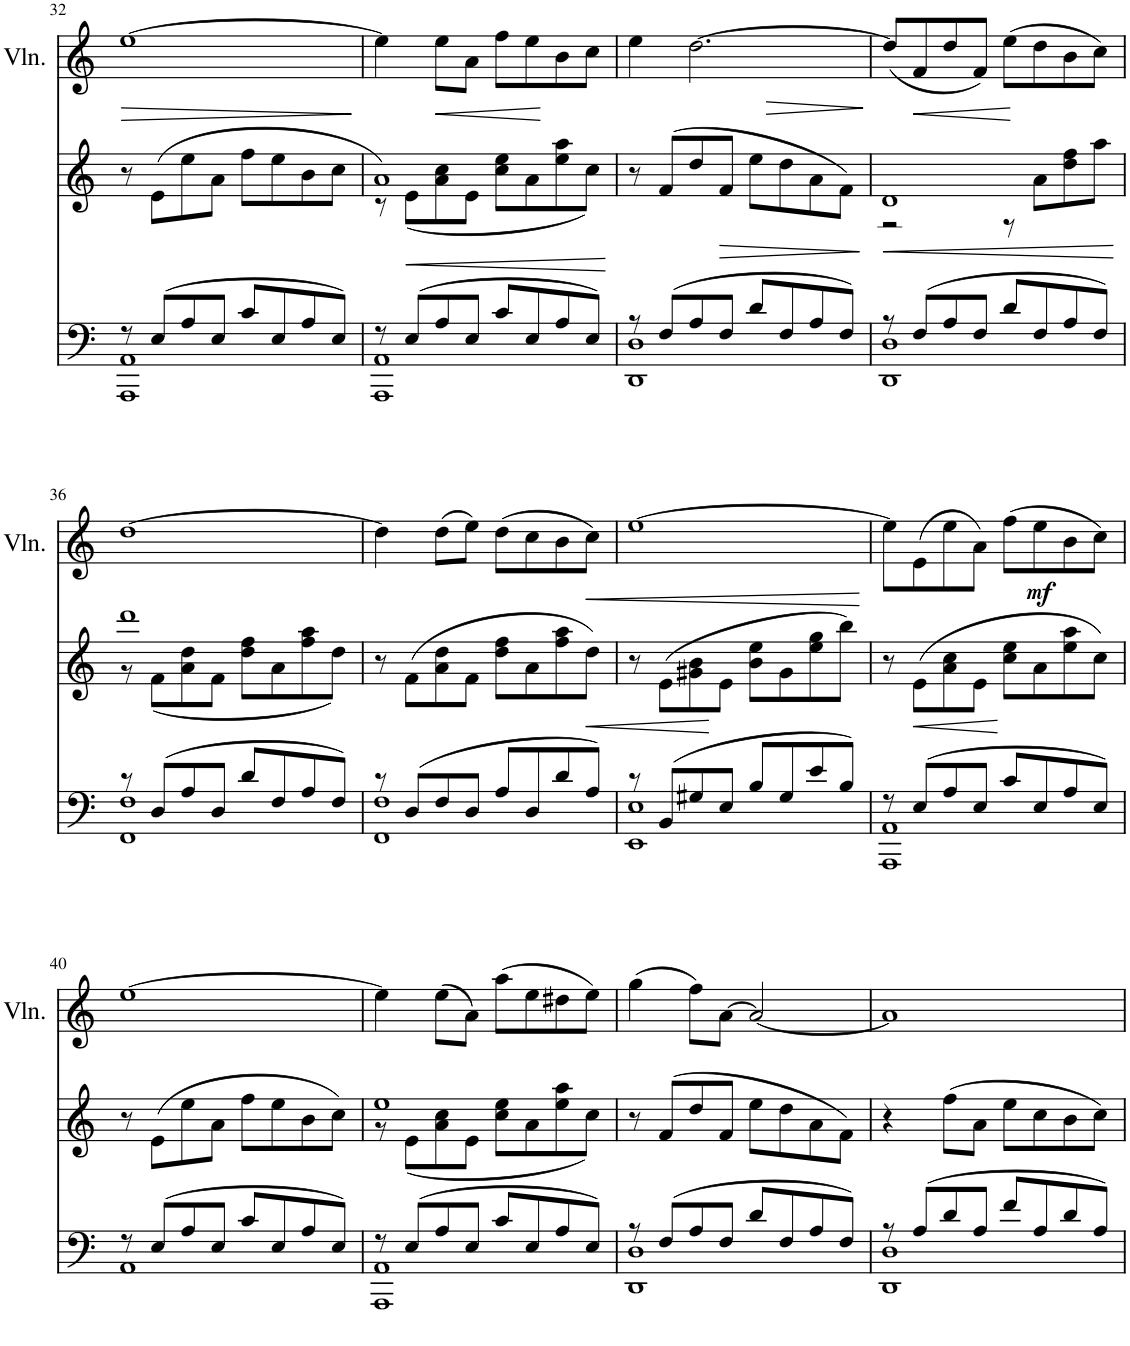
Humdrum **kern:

**kern	**kern	**dynam	**kern	**dynam
*part3	*part2	*part2	*part1	*part1
*staff3	*staff2	*staff2	*staff1	*staff1
*I"Piano	*I"Piano	*	*I"Piano	*
*I'Pno	*I'Pno	*	*I'Pno	*
!!LO:PB:g=z
*clefF4	*clefG2	*	*clefG2	*
*k[]	*k[]	*	*k[]	*
*M4/4	*M4/4	*	*M4/4	*
*met(c)	*met(c)	*	*met(c)	*
=32	=32	=32	=32	=32
*^	*	*	*	*
!	!	!	!	!	!LO:HP:b
8r	1AAA 1AA	8r	.	[1ee	>
(8E/L	.	(8e\L	.	.	.
8A/	.	8ee\	.	.	.
8E/J	.	8a\J	.	.	.
8c/L	.	8ff\L	.	.	.
8E/	.	8ee\	.	.	.
8A/	.	8b\	.	.	.
8E/J)	.	8cc\J	.	.	.
*v	*v	*	*	*	*
.	.	.	.	]
=33	=33	=33	=33	=33
*^	*^	*	*	*
8r	1AAA 1AA	1a)	8r	.	4ee\]	.
!	!	!	!	!LO:HP:b	!	!
(8E/L	.	.	(8e\L	<	.	.
!	!	!	!	!	!	!LO:HP:b
8A/	.	.	8a\ 8cc\	.	8ee\L	<
8E/J	.	.	8e\J	.	8a\J	.
8c/L	.	.	8cc\ 8ee\L	.	8ff\L	.
8E/	.	.	8a\	.	8ee\	.
8A/	.	.	8ee\ 8aa\	.	8b\	[
8E/J)	.	.	8cc\J)	.	8cc\J	.
*	*	*v	*v	*	*	*
=34	=34	=34	=34	=34	=34
8r	1DD 1D	8r	.	4ee\	.
(8F/L	.	(8f/L	.	.	.
!	!	!	!	!	!LO:HP:b
8A/	.	8dd/	.	[2.dd\	>
!	!	!	!LO:HP:b	!	!
8F/J	.	8f/J	>	.	.
8d/L	.	8ee\L	.	.	.
8F/	.	8dd\	.	.	.
8A/	.	8a\	.	.	.
8F/J)	.	8f\J)	.	.	.
*v	*v	*	*	*	*
.	.	[	.	]
=35	=35	=35	=35	=35
*^	*	*	*	*
!	!	!	!LO:HP:b	!	!
*	*	*^	*	*	*
8r	1DD 1D	1d	2r	<	(8dd/L]	.
!	!	!	!	!	!	!LO:HP:b
(8F/L	.	.	.	.	8f/	<
8A/	.	.	.	.	8dd/	.
8F/J	.	.	.	.	8f/J)	.
8d/L	.	.	8r	.	(8ee\L	.
8F/	.	.	8a\L	.	8dd\	[
8A/	.	.	8dd\ 8ff\	.	8b\	.
8F/J)	.	.	8aa\J	.	8cc\J)	.
*v	*v	*	*	*	*	*
*	*v	*v	*	*	*
.	.	]	.	.
!!LO:LB:g=z
=36	=36	=36	=36	=36
*^	*^	*	*	*
8r	1FF 1F	1ddd	8r	.	[1dd	.
(8D/L	.	.	(8f\L	.	.	.
8A/	.	.	8a\ 8dd\	.	.	.
8D/J	.	.	8f\J	.	.	.
8d/L	.	.	8dd\ 8ff\L	.	.	.
8F/	.	.	8a\	.	.	.
8A/	.	.	8ff\ 8aa\	.	.	.
8F/J)	.	.	8dd\J)	.	.	.
*	*	*v	*v	*	*	*
=37	=37	=37	=37	=37	=37
8r	1FF 1F	8r	.	4dd\]	.
(8D/L	.	(8f\L	.	.	.
8F/	.	8a\ 8dd\	.	(8dd\L	.
8D/J	.	8f\J	.	8ee\J)	.
8A/L	.	8dd\ 8ff\L	.	(8dd\L	.
8D/	.	8a\	.	8cc\	.
8d/	.	8ff\ 8aa\	.	8b\	.
!	!	!	!LO:HP:b	!	!LO:HP:b
8A/J)	.	8dd\J)	<	8cc\J)	<
=38	=38	=38	=38	=38	=38
8r	1EE 1E	8r	.	[1ee	.
(8BB/L	.	(8e\L	.	.	.
8G#X/	.	8g#X\ 8b\	.	.	.
8E/J	.	8e\J	[	.	.
8B/L	.	8b\ 8ee\L	.	.	.
8G#/	.	8g#\	.	.	.
8e/	.	8ee\ 8gg\	.	.	.
8B/J)	.	8bb\J)	.	.	.
*v	*v	*	*	*	*
.	.	.	.	[
=39	=39	=39	=39	=39
*^	*	*	*	*
8r	1AAA 1AA	8r	.	8ee\L]	.
(8E/L	.	(8e\L	.	(8e\	.
8A/	.	8a\ 8cc\	.	8ee\	.
8E/J	.	8e\J	.	8a\J)	.
8c/L	.	8cc\ 8ee\L	.	(8ff\L	.
!	!	!	!	!	!LO:DY:b
8E/	.	8a\	[	8ee\	mf
8A/	.	8ee\ 8aa\	.	8b\	.
8E/J)	.	8cc\J)	.	8cc\J)	.
!!LO:LB:g=z
=40	=40	=40	=40	=40	=40
8r	1AA	8r	.	[1ee	.
(8E/L	.	(8e\L	.	.	.
8A/	.	8ee\	.	.	.
8E/J	.	8a\J	.	.	.
8c/L	.	8ff\L	.	.	.
8E/	.	8ee\	.	.	.
8A/	.	8b\	.	.	.
8E/J)	.	8cc\J)	.	.	.
=41	=41	=41	=41	=41	=41
*	*	*^	*	*	*
8r	1AAA 1AA	1ee	8r	.	4ee\]	.
(8E/L	.	.	(8e\L	.	.	.
8A/	.	.	8a\ 8cc\	.	(8ee\L	.
8E/J	.	.	8e\J	.	8a\J)	.
8c/L	.	.	8cc\ 8ee\L	.	(8aa\L	.
8E/	.	.	8a\	.	8ee\	.
8A/	.	.	8ee\ 8aa\	.	8dd#X\	.
8E/J)	.	.	8cc\J)	.	8ee\J)	.
*	*	*v	*v	*	*	*
=42	=42	=42	=42	=42	=42
8r	1DD 1D	8r	.	(4gg\	.
(8F/L	.	(8f/L	.	.	.
8A/	.	8dd/	.	8ff\L)	.
8F/J	.	8f/J	.	[8a\J	.
8d/L	.	8ee\L	.	2a/_	.
8F/	.	8dd\	.	.	.
8A/	.	8a\	.	.	.
8F/J)	.	8f\J)	.	.	.
=43	=43	=43	=43	=43	=43
8r	1DD 1D	4r	.	1a]	.
(8A/L	.	.	.	.	.
8d/	.	(8ff\L	.	.	.
8A/J	.	8a\J	.	.	.
8f/L	.	8ee\L	.	.	.
8A/	.	8cc\	.	.	.
8d/	.	8b\	.	.	.
8A/J)	.	8cc\J)	.	.	.
*v	*v	*	*	*	*
=	=	=	=	=
*-	*-	*-	*-	*-
